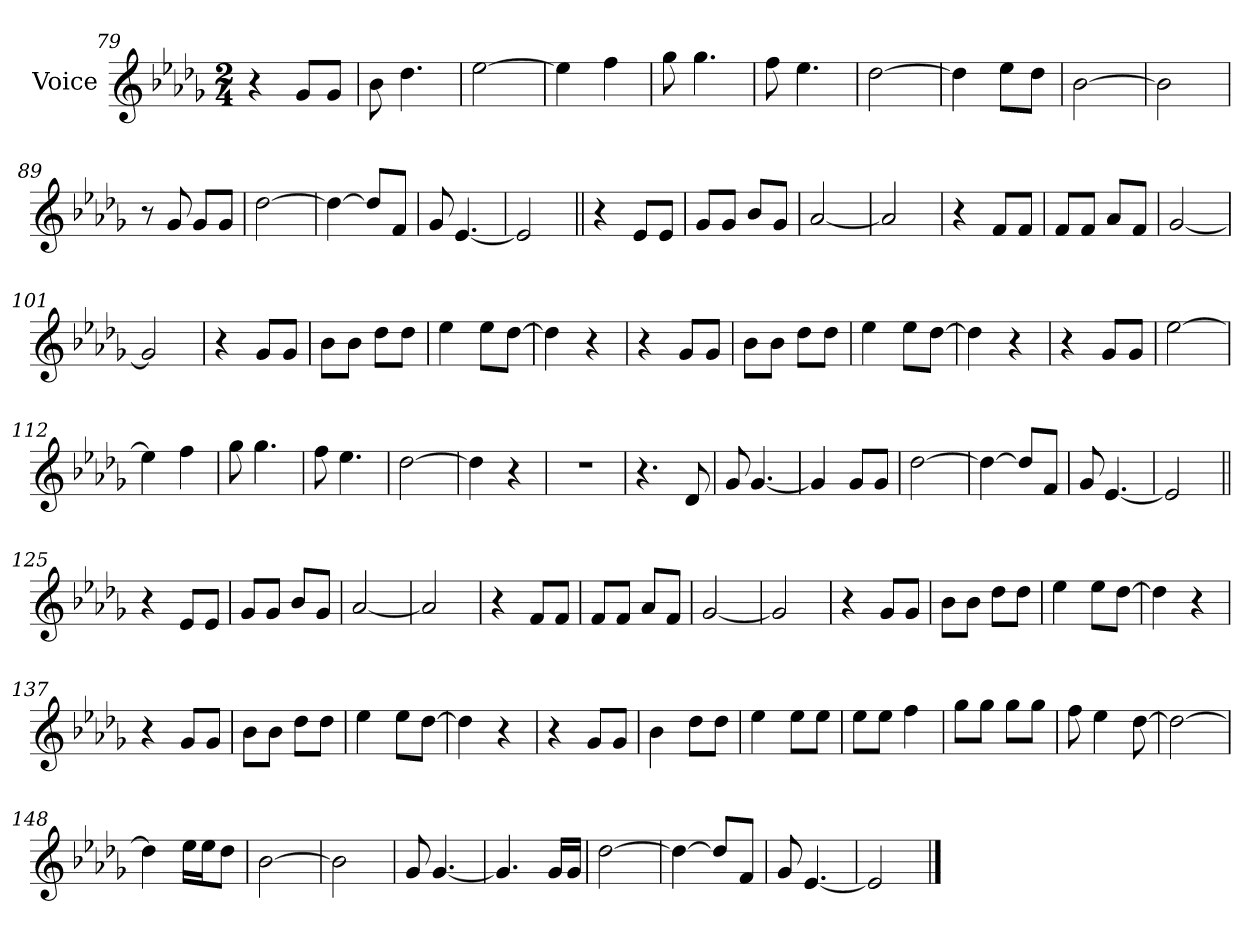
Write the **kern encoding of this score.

**kern
*part1
*staff1
*I"Voice
*I'Vc.
*clefG2
*k[b-e-a-d-g-]
*M2/4
=79
4r
8g-L
8g-J
=80
8b-
4.dd-
=81
[2ee-
=82
4ee-]
4ff
=83
8gg-
4.gg-
=84
8ff
4.ee-
=85
[2dd-
=86
4dd-]
8ee-L
8dd-J
=87
[2b-
=88
2b-]
=89
8r
8g-
8g-L
8g-J
=90
[2dd-
=91
4dd-_
8dd-L]
8fJ
=92
8g-
[4.e-
=93
2e-]
=94||
4r
8e-L
8e-J
=95
8g-L
8g-J
8b-L
8g-J
=96
[2a-
=97
2a-]
=98
4r
8fL
8fJ
=99
8fL
8fJ
8a-L
8fJ
=100
[2g-
=101
2g-]
=102
4r
8g-L
8g-J
=103
8b-L
8b-J
8dd-L
8dd-J
=104
4ee-
8ee-L
[8dd-J
=105
4dd-]
4r
=106
4r
8g-L
8g-J
=107
8b-L
8b-J
8dd-L
8dd-J
=108
4ee-
8ee-L
[8dd-J
=109
4dd-]
4r
=110
4r
8g-L
8g-J
=111
[2ee-
=112
4ee-]
4ff
=113
8gg-
4.gg-
=114
8ff
4.ee-
=115
[2dd-
=116
4dd-]
4r
=117
2r
=118
4.r
8d-
=119
8g-
[4.g-
=120
4g-]
8g-L
8g-J
=121
[2dd-
=122
4dd-_
8dd-L]
8fJ
=123
8g-
[4.e-
=124
2e-]
=125||
4r
8e-L
8e-J
=126
8g-L
8g-J
8b-L
8g-J
=127
[2a-
=128
2a-]
=129
4r
8fL
8fJ
=130
8fL
8fJ
8a-L
8fJ
=131
[2g-
=132
2g-]
=133
4r
8g-L
8g-J
=134
8b-L
8b-J
8dd-L
8dd-J
=135
4ee-
8ee-L
[8dd-J
=136
4dd-]
4r
=137
4r
8g-L
8g-J
=138
8b-L
8b-J
8dd-L
8dd-J
=139
4ee-
8ee-L
[8dd-J
=140
4dd-]
4r
=141
4r
8g-L
8g-J
=142
4b-
8dd-L
8dd-J
=143
4ee-
8ee-L
8ee-J
=144
8ee-L
8ee-J
4ff
=145
8gg-L
8gg-J
8gg-L
8gg-J
=146
8ff
4ee-
[8dd-
=147
2dd-_
=148
4dd-]
16ee-LL
16ee-J
8dd-J
=149
[2b-
=150
2b-]
=151
8g-
[4.g-
=152
4.g-]
16g-LL
16g-JJ
=153
[2dd-
=154
4dd-_
8dd-L]
8fJ
=155
8g-
[4.e-
=156
2e-]
==
*-
